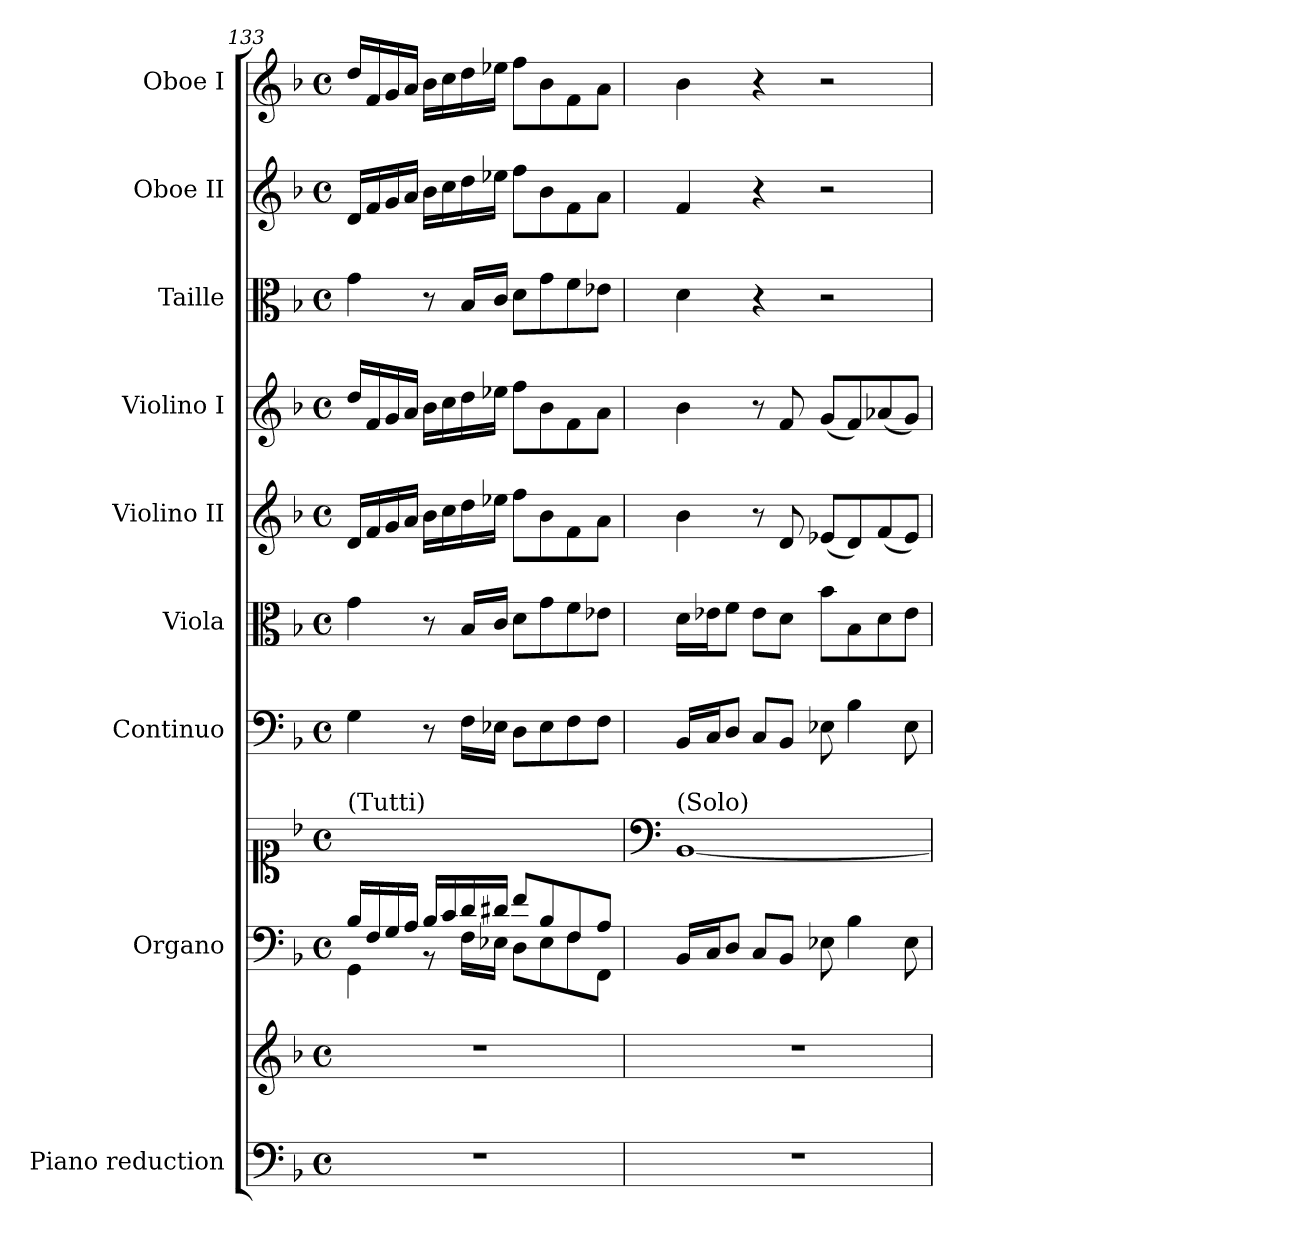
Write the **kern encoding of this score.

**kern	**kern	**kern	**kern	**kern	**kern	**kern	**kern	**kern	**kern	**kern
*part9	*part9	*part8	*part8	*part7	*part6	*part5	*part4	*part3	*part2	*part1
*staff11	*staff10	*staff9	*staff8	*staff7	*staff6	*staff5	*staff4	*staff3	*staff2	*staff1
*I"Piano reduction	*	*I"Organo	*	*I"Continuo	*I"Viola	*I"Violino II	*I"Violino I	*I"Taille	*I"Oboe II	*I"Oboe I
*I'Pno	*	*	*	*	*I'Vla	*I'Vln	*I'Vln	*	*I'Ob	*I'Ob
*clefF4	*clefG2	*clefF4	*clefC1	*clefF4	*clefC3	*clefG2	*clefG2	*clefC3	*clefG2	*clefG2
*k[b-]	*k[b-]	*k[b-]	*k[b-]	*k[b-]	*k[b-]	*k[b-]	*k[b-]	*k[b-]	*k[b-]	*k[b-]
*M4/4	*M4/4	*M4/4	*M4/4	*M4/4	*M4/4	*M4/4	*M4/4	*M4/4	*M4/4	*M4/4
*met(c)	*met(c)	*met(c)	*met(c)	*met(c)	*met(c)	*met(c)	*met(c)	*met(c)	*met(c)	*met(c)
=133	=133	=133	=133	=133	=133	=133	=133	=133	=133	=133
*	*	*^	*	*	*	*	*	*	*	*
!	!	!	!	!LO:TX:a:t=(Tutti)	!	!	!	!	!	!	!
1r	1r	16B-/LL	4GG\	1ryy	4G\	4g\	16d/LL	16dd/LL	4g\	16d/LL	16dd/LL
.	.	16F/	.	.	.	.	16f/	16f/	.	16f/	16f/
.	.	16G/	.	.	.	.	16g/	16g/	.	16g/	16g/
.	.	16A/JJ	.	.	.	.	16a/JJ	16a/JJ	.	16a/JJ	16a/JJ
.	.	16B-/LL	8r	.	8r	8r	16b-\LL	16b-\LL	8r	16b-\LL	16b-\LL
.	.	16c/	.	.	.	.	16cc\	16cc\	.	16cc\	16cc\
.	.	16d/	16F\LL	.	16F\LL	16B-/LL	16dd\	16dd\	16B-/LL	16dd\	16dd\
.	.	16d#X/JJ	16E-X\JJ	.	16E-X\JJ	16c/JJ	16ee-X\JJ	16ee-X\JJ	16c/JJ	16ee-X\JJ	16ee-X\JJ
.	.	8f/L	8D\L	.	8D\L	8d\L	8ff\L	8ff\L	8d\L	8ff\L	8ff\L
.	.	8B-/	8E-\	.	8E-\	8g\	8b-\	8b-\	8g\	8b-\	8b-\
.	.	8F/	8F\	.	8F\	8f\	8f\	8f\	8f\	8f\	8f\
.	.	8A/J	8FF\J	.	8F\J	8e-X\J	8a\J	8a\J	8e-X\J	8a\J	8a\J
*	*	*v	*v	*	*	*	*	*	*	*	*
!!LO:PB:g=z
=134	=134	=134	=134	=134	=134	=134	=134	=134	=134	=134
*	*	*	*clefF4	*	*	*	*	*	*	*
*	*	*^	*	*	*	*	*	*	*	*
!	!	!	!	!LO:TX:a:t=(Solo)	!	!	!	!	!	!	!
*	*	*v	*v	*	*	*	*	*	*	*	*
1r	1r	16BB-/LL	[1BB-	16BB-/LL	16d\LL	4b-\	4b-\	4d\	4f/	4b-\
.	.	16C/J	.	16C/J	16e-X\J	.	.	.	.	.
.	.	8D/J	.	8D/J	8f\J	.	.	.	.	.
.	.	8C/L	.	8C/L	8e-\L	8r	8r	4r	4r	4r
.	.	8BB-/J	.	8BB-/J	8d\J	8d/	8f/	.	.	.
.	.	8E-X\	.	8E-X\	8b-\L	(8e-X/L	(8g/L	2r	2r	2r
.	.	4B-\	.	4B-\	8B-\	8d/)	8f/)	.	.	.
.	.	.	.	.	8d\	(8f/	(8a-X/	.	.	.
.	.	8E-\	.	8E-\	8e-\J	8e-/J)	8g/J)	.	.	.
=	=	=	=	=	=	=	=	=	=	=
*-	*-	*-	*-	*-	*-	*-	*-	*-	*-	*-
